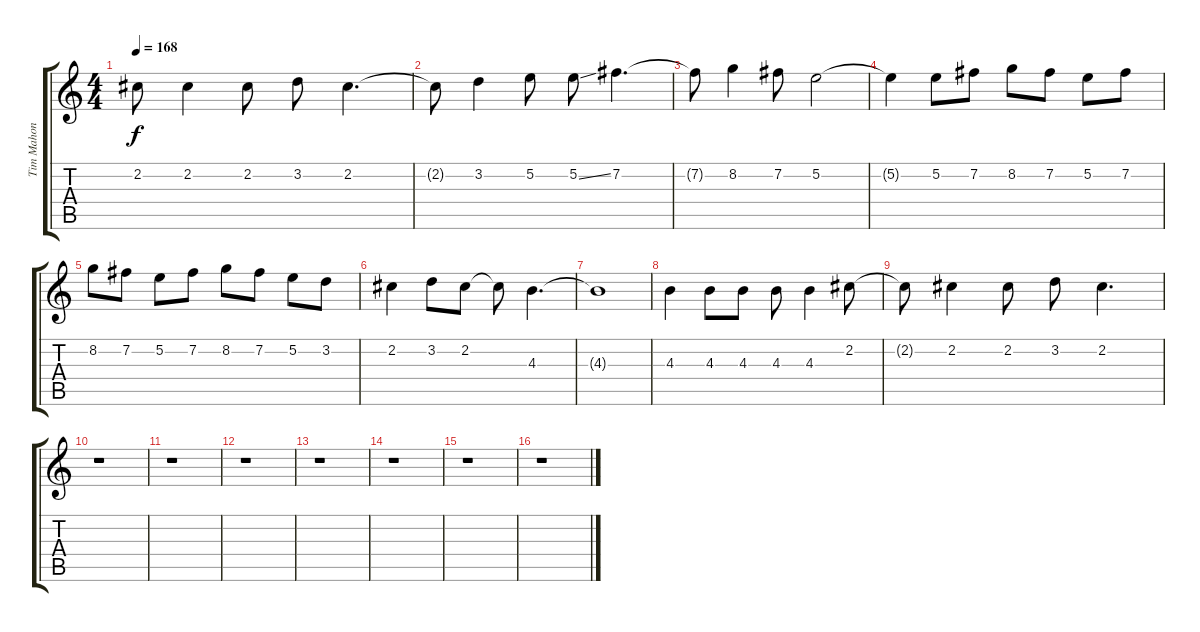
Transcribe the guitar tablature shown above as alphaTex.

\track (" Tim Mahoney" " Tim Mahon") {instrument distortionguitar}
\staff {score tabs}
\tuning (E4 B3 G3 D3 A2 E2) {hide}
\ts (4 4)
\tempo 168
\clef g2
\ks c
2.2{t}.8{dy f} 2.2.4 2.2.8 3.2.8 2.2.4{d} |
2.2{t}.8 3.2.4 5.2.8 5.2{ss}.8 7.2.4{d} |
7.2{t}.8 8.2.4 7.2.8 5.2.2 |
5.2{t}.4 5.2.8 7.2.8 8.2.8 7.2.8 5.2.8 7.2.8 |
8.2.8 7.2.8 5.2.8 7.2.8 8.2.8 7.2.8 5.2.8 3.2.8 |
2.2.4 3.2.8 2.2.8 2.2{t}.8 4.3.4{d} |
4.3{t}.1 |
4.3.4 4.3.8 4.3.8 4.3.8 4.3.4 2.2.8 |
2.2{t}.8 2.2.4 2.2.8 3.2.8 2.2.4{d} |
r.1 |
r.1 |
r.1 |
r.1 |
r.1 |
r.1 |
r.1
